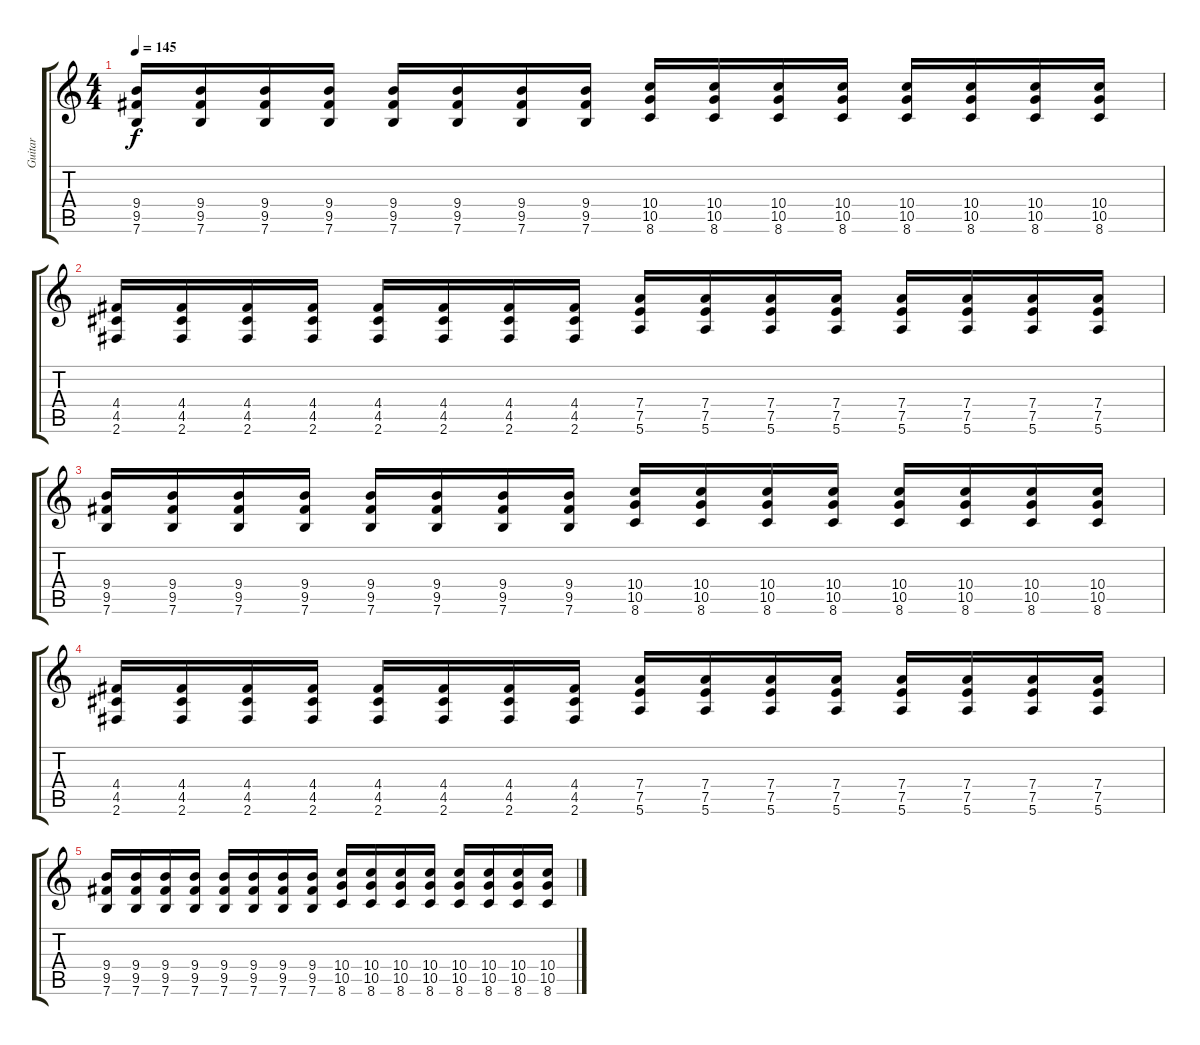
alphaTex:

\track ("Guitar" "Guitar") {instrument overdrivenguitar}
\staff {score tabs}
\tuning (E4 B3 G3 D3 A2 E2) {hide}
\ts (4 4)
\tempo 145
\clef g2
\ks c
(9.4 9.5 7.6).16{dy f} (9.4 9.5 7.6).16 (9.4 9.5 7.6).16 (9.4 9.5 7.6).16 (9.4 9.5 7.6).16 (9.4 9.5 7.6).16 (9.4 9.5 7.6).16 (9.4 9.5 7.6).16 (10.4 10.5 8.6).16 (10.4 10.5 8.6).16 (10.4 10.5 8.6).16 (10.4 10.5 8.6).16 (10.4 10.5 8.6).16 (10.4 10.5 8.6).16 (10.4 10.5 8.6).16 (10.4 10.5 8.6).16 |
(4.4 4.5 2.6).16 (4.4 4.5 2.6).16 (4.4 4.5 2.6).16 (4.4 4.5 2.6).16 (4.4 4.5 2.6).16 (4.4 4.5 2.6).16 (4.4 4.5 2.6).16 (4.4 4.5 2.6).16 (7.4 7.5 5.6).16 (7.4 7.5 5.6).16 (7.4 7.5 5.6).16 (7.4 7.5 5.6).16 (7.4 7.5 5.6).16 (7.4 7.5 5.6).16 (7.4 7.5 5.6).16 (7.4 7.5 5.6).16 |
(9.4 9.5 7.6).16 (9.4 9.5 7.6).16 (9.4 9.5 7.6).16 (9.4 9.5 7.6).16 (9.4 9.5 7.6).16 (9.4 9.5 7.6).16 (9.4 9.5 7.6).16 (9.4 9.5 7.6).16 (10.4 10.5 8.6).16 (10.4 10.5 8.6).16 (10.4 10.5 8.6).16 (10.4 10.5 8.6).16 (10.4 10.5 8.6).16 (10.4 10.5 8.6).16 (10.4 10.5 8.6).16 (10.4 10.5 8.6).16 |
(4.4 4.5 2.6).16 (4.4 4.5 2.6).16 (4.4 4.5 2.6).16 (4.4 4.5 2.6).16 (4.4 4.5 2.6).16 (4.4 4.5 2.6).16 (4.4 4.5 2.6).16 (4.4 4.5 2.6).16 (7.4 7.5 5.6).16 (7.4 7.5 5.6).16 (7.4 7.5 5.6).16 (7.4 7.5 5.6).16 (7.4 7.5 5.6).16 (7.4 7.5 5.6).16 (7.4 7.5 5.6).16 (7.4 7.5 5.6).16 |
(9.4 9.5 7.6).16 (9.4 9.5 7.6).16 (9.4 9.5 7.6).16 (9.4 9.5 7.6).16 (9.4 9.5 7.6).16 (9.4 9.5 7.6).16 (9.4 9.5 7.6).16 (9.4 9.5 7.6).16 (10.4 10.5 8.6).16 (10.4 10.5 8.6).16 (10.4 10.5 8.6).16 (10.4 10.5 8.6).16 (10.4 10.5 8.6).16 (10.4 10.5 8.6).16 (10.4 10.5 8.6).16 (10.4 10.5 8.6).16
